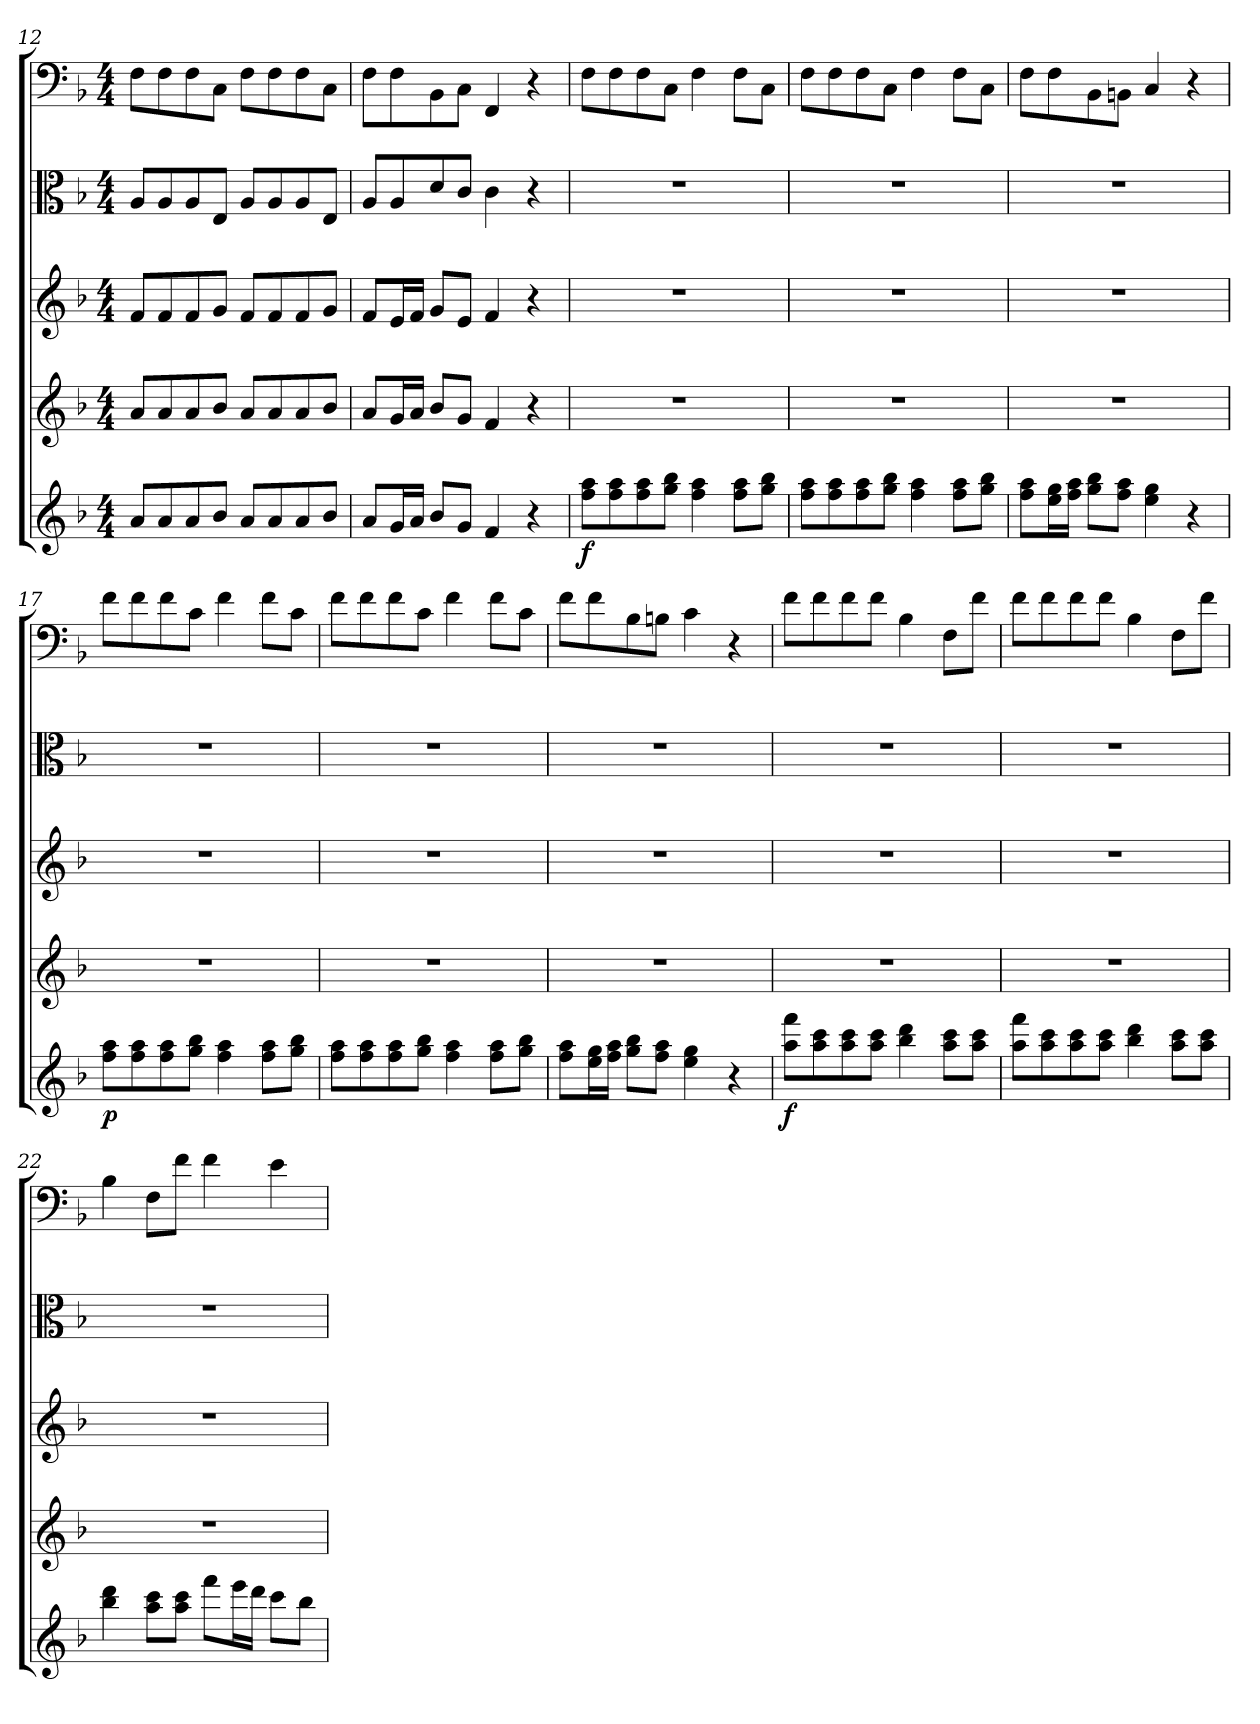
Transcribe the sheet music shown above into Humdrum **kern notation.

**kern	**dynam	**kern	**kern	**kern	**kern
*part5	*part5	*part4	*part3	*part2	*part1
*staff5	*staff5	*staff4	*staff3	*staff2	*staff1
*clefG2	*	*clefG2	*clefG2	*clefC3	*clefF4
*k[b-]	*	*k[b-]	*k[b-]	*k[b-]	*k[b-]
*F:	*	*F:	*F:	*F:	*F:
*M4/4	*	*M4/4	*M4/4	*M4/4	*M4/4
=12	=12	=12	=12	=12	=12
8a/L	.	8a/L	8f/L	8A/L	8F\L
8a/	.	8a/	8f/	8A/	8F\
8a/	.	8a/	8f/	8A/	8F\
8b-/J	.	8b-/J	8g/J	8E/J	8C\J
8a/L	.	8a/L	8f/L	8A/L	8F\L
8a/	.	8a/	8f/	8A/	8F\
8a/	.	8a/	8f/	8A/	8F\
8b-/J	.	8b-/J	8g/J	8E/J	8C\J
=13	=13	=13	=13	=13	=13
8a/L	.	8a/L	8f/L	8A/L	8F\L
16g/L	.	16g/L	16e/L	8A/	8F\
16a/JJ	.	16a/JJ	16f/JJ	.	.
8b-/L	.	8b-/L	8g/L	8d/	8BB-\
8g/J	.	8g/J	8e/J	8c/J	8C\J
4f/	.	4f/	4f/	4c\	4FF/
4r	.	4r	4r	4r	4r
=14	=14	=14	=14	=14	=14
8ff\ 8aa\L	f	1r	1r	1r	8F\L
8ff\ 8aa\	.	.	.	.	8F\
8ff\ 8aa\	.	.	.	.	8F\
8gg\ 8bb-\J	.	.	.	.	8C\J
4ff\ 4aa\	.	.	.	.	4F\
8ff\ 8aa\L	.	.	.	.	8F\L
8gg\ 8bb-\J	.	.	.	.	8C\J
=15	=15	=15	=15	=15	=15
8ff\ 8aa\L	.	1r	1r	1r	8F\L
8ff\ 8aa\	.	.	.	.	8F\
8ff\ 8aa\	.	.	.	.	8F\
8gg\ 8bb-\J	.	.	.	.	8C\J
4ff\ 4aa\	.	.	.	.	4F\
8ff\ 8aa\L	.	.	.	.	8F\L
8gg\ 8bb-\J	.	.	.	.	8C\J
=16	=16	=16	=16	=16	=16
8ff\ 8aa\L	.	1r	1r	1r	8F\L
16ee\ 16gg\L	.	.	.	.	8F\
16ff\ 16aa\JJ	.	.	.	.	.
8gg\ 8bb-\L	.	.	.	.	8BB-\
8ff\ 8aa\J	.	.	.	.	8BBn\J
4ee\ 4gg\	.	.	.	.	4C/
4r	.	.	.	.	4r
=17	=17	=17	=17	=17	=17
8ff\ 8aa\L	p	1r	1r	1r	8f\L
8ff\ 8aa\	.	.	.	.	8f\
8ff\ 8aa\	.	.	.	.	8f\
8gg\ 8bb-\J	.	.	.	.	8c\J
4ff\ 4aa\	.	.	.	.	4f\
8ff\ 8aa\L	.	.	.	.	8f\L
8gg\ 8bb-\J	.	.	.	.	8c\J
=18	=18	=18	=18	=18	=18
8ff\ 8aa\L	.	1r	1r	1r	8f\L
8ff\ 8aa\	.	.	.	.	8f\
8ff\ 8aa\	.	.	.	.	8f\
8gg\ 8bb-\J	.	.	.	.	8c\J
4ff\ 4aa\	.	.	.	.	4f\
8ff\ 8aa\L	.	.	.	.	8f\L
8gg\ 8bb-\J	.	.	.	.	8c\J
=19	=19	=19	=19	=19	=19
8ff\ 8aa\L	.	1r	1r	1r	8f\L
16ee\ 16gg\L	.	.	.	.	8f\
16ff\ 16aa\JJ	.	.	.	.	.
8gg\ 8bb-\L	.	.	.	.	8B-\
8ff\ 8aa\J	.	.	.	.	8Bn\J
4ee\ 4gg\	.	.	.	.	4c\
4r	.	.	.	.	4r
=20	=20	=20	=20	=20	=20
8aa\ 8fff\L	f	1r	1r	1r	8f\L
8aa\ 8ccc\	.	.	.	.	8f\
8aa\ 8ccc\	.	.	.	.	8f\
8aa\ 8ccc\J	.	.	.	.	8f\J
4bb-\ 4ddd\	.	.	.	.	4B-\
8aa\ 8ccc\L	.	.	.	.	8F\L
8aa\ 8ccc\J	.	.	.	.	8f\J
=21	=21	=21	=21	=21	=21
8aa\ 8fff\L	.	1r	1r	1r	8f\L
8aa\ 8ccc\	.	.	.	.	8f\
8aa\ 8ccc\	.	.	.	.	8f\
8aa\ 8ccc\J	.	.	.	.	8f\J
4bb-\ 4ddd\	.	.	.	.	4B-\
8aa\ 8ccc\L	.	.	.	.	8F\L
8aa\ 8ccc\J	.	.	.	.	8f\J
=22	=22	=22	=22	=22	=22
4bb-\ 4ddd\	.	1r	1r	1r	4B-\
8aa\ 8ccc\L	.	.	.	.	8F\L
8aa\ 8ccc\J	.	.	.	.	8f\J
8fff\L	.	.	.	.	4f\
16eee\L	.	.	.	.	.
16ddd\JJ	.	.	.	.	.
8ccc\L	.	.	.	.	4e\
8bb-\J	.	.	.	.	.
=	=	=	=	=	=
*-	*-	*-	*-	*-	*-
